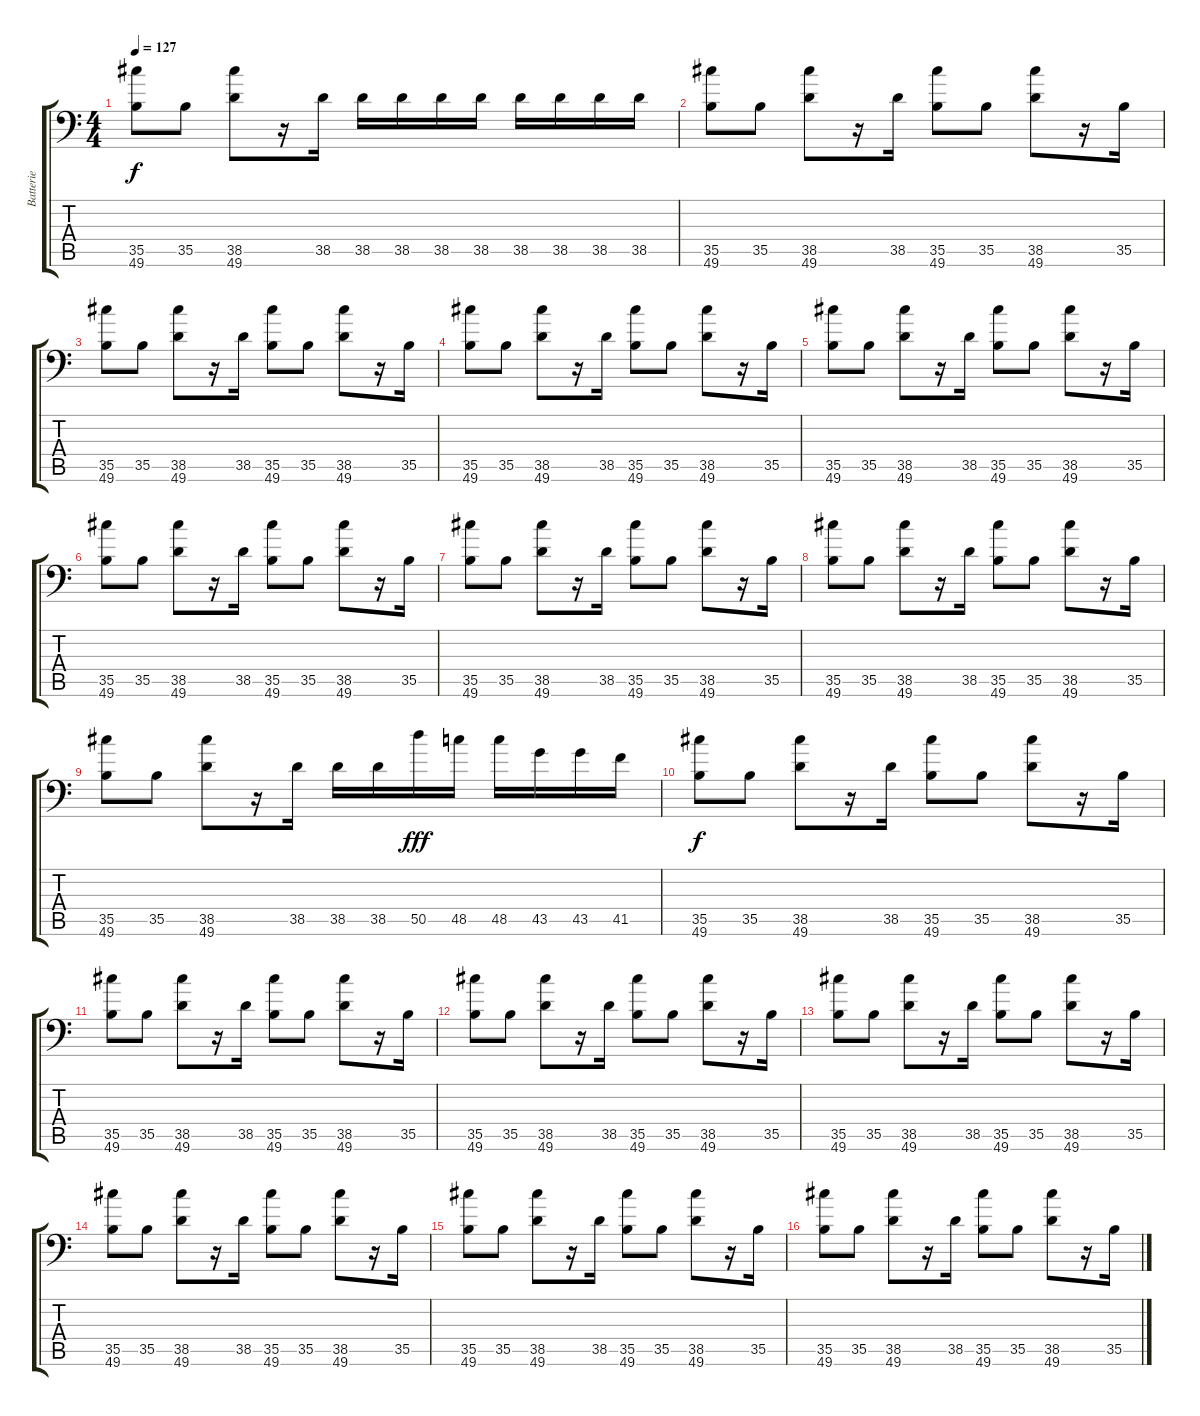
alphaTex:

\track ("Batterie" "Batterie") {instrument acousticgrandpiano}
\staff {score tabs}
\tuning (C-1 C-1 C-1 C-1 C-1 C-1) {hide}
\ts (4 4)
\tempo 127
\clef f4
\ks c
(35.5 49.6).8{dy f} 35.5.8 (38.5 49.6).8 r.16 38.5.16 38.5.16 38.5.16 38.5.16 38.5.16 38.5.16 38.5.16 38.5.16 38.5.16 |
(35.5 49.6).8 35.5.8 (38.5 49.6).8 r.16 38.5.16 (35.5 49.6).8 35.5.8 (38.5 49.6).8 r.16 35.5.16 |
(35.5 49.6).8 35.5.8 (38.5 49.6).8 r.16 38.5.16 (35.5 49.6).8 35.5.8 (38.5 49.6).8 r.16 35.5.16 |
(35.5 49.6).8 35.5.8 (38.5 49.6).8 r.16 38.5.16 (35.5 49.6).8 35.5.8 (38.5 49.6).8 r.16 35.5.16 |
(35.5 49.6).8 35.5.8 (38.5 49.6).8 r.16 38.5.16 (35.5 49.6).8 35.5.8 (38.5 49.6).8 r.16 35.5.16 |
(35.5 49.6).8 35.5.8 (38.5 49.6).8 r.16 38.5.16 (35.5 49.6).8 35.5.8 (38.5 49.6).8 r.16 35.5.16 |
(35.5 49.6).8 35.5.8 (38.5 49.6).8 r.16 38.5.16 (35.5 49.6).8 35.5.8 (38.5 49.6).8 r.16 35.5.16 |
(35.5 49.6).8 35.5.8 (38.5 49.6).8 r.16 38.5.16 (35.5 49.6).8 35.5.8 (38.5 49.6).8 r.16 35.5.16 |
(35.5 49.6).8 35.5.8 (38.5 49.6).8 r.16 38.5.16 38.5.16 38.5.16 50.5.16{dy fff} 48.5.16 48.5.16 43.5.16 43.5.16 41.5.16 |
(35.5 49.6).8{dy f} 35.5.8 (38.5 49.6).8 r.16 38.5.16 (35.5 49.6).8 35.5.8 (38.5 49.6).8 r.16 35.5.16 |
(35.5 49.6).8 35.5.8 (38.5 49.6).8 r.16 38.5.16 (35.5 49.6).8 35.5.8 (38.5 49.6).8 r.16 35.5.16 |
(35.5 49.6).8 35.5.8 (38.5 49.6).8 r.16 38.5.16 (35.5 49.6).8 35.5.8 (38.5 49.6).8 r.16 35.5.16 |
(35.5 49.6).8 35.5.8 (38.5 49.6).8 r.16 38.5.16 (35.5 49.6).8 35.5.8 (38.5 49.6).8 r.16 35.5.16 |
(35.5 49.6).8 35.5.8 (38.5 49.6).8 r.16 38.5.16 (35.5 49.6).8 35.5.8 (38.5 49.6).8 r.16 35.5.16 |
(35.5 49.6).8 35.5.8 (38.5 49.6).8 r.16 38.5.16 (35.5 49.6).8 35.5.8 (38.5 49.6).8 r.16 35.5.16 |
(35.5 49.6).8 35.5.8 (38.5 49.6).8 r.16 38.5.16 (35.5 49.6).8 35.5.8 (38.5 49.6).8 r.16 35.5.16
